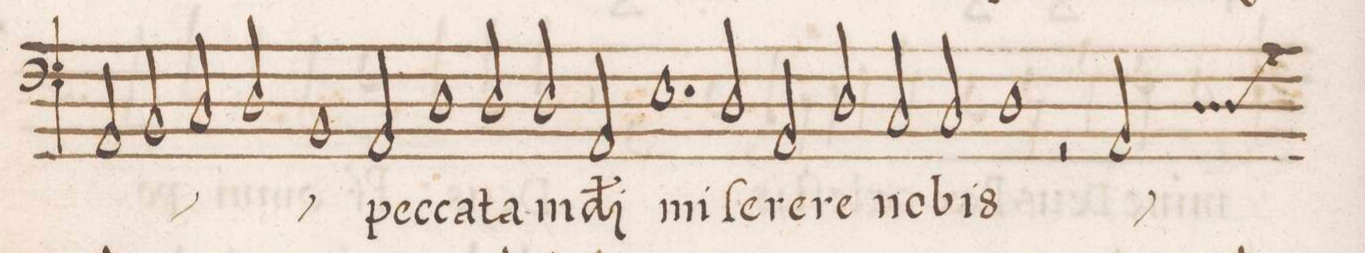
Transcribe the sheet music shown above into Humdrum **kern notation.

**kern	**text
*I"BASSVS	*
*clefF4	*
*k[]	*
*met(c|)	*
*M2/1	*
2AA/	pec-
2BB/	-ca-
=55-	=55-
2C/	-ta
2D/	m(un)-
1BB	-di
*	*Xij
=56-	=56-
2AA/	pec-
1D	-ca-
2D/	-ta
=57-	=57-
2D/	m(un)-
2AA/	-di
1.E	mi-
=58-	=58-
2D/	-ſe-
2AA/	-re-
2D/	-re
=59-	=59-
2C/	no-
2C/	-bis
1D	.
=60-	=60-
2r	.
*custos:D	*
*	*ij
2AA/	mi-
*-	*-
